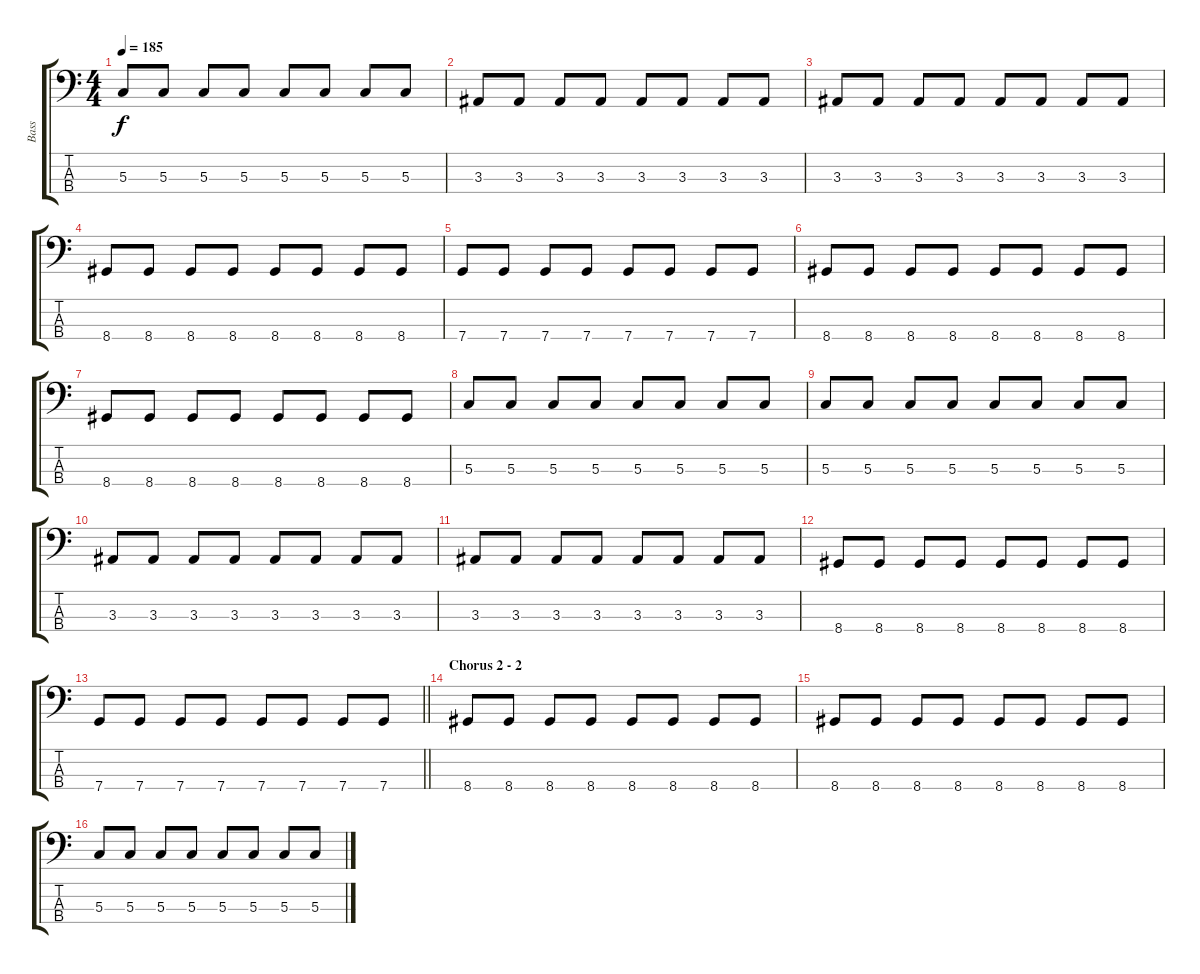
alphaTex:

\track ("Bass" "Bass") {instrument electricbasspick}
\staff {score tabs}
\tuning (F2 C2 G1 C1) {hide}
\ts (4 4)
\tempo 185
\clef f4
\ks c
5.3.8{dy f} 5.3.8 5.3.8 5.3.8 5.3.8 5.3.8 5.3.8 5.3.8 |
3.3.8 3.3.8 3.3.8 3.3.8 3.3.8 3.3.8 3.3.8 3.3.8 |
3.3.8 3.3.8 3.3.8 3.3.8 3.3.8 3.3.8 3.3.8 3.3.8 |
8.4.8 8.4.8 8.4.8 8.4.8 8.4.8 8.4.8 8.4.8 8.4.8 |
7.4.8 7.4.8 7.4.8 7.4.8 7.4.8 7.4.8 7.4.8 7.4.8 |
8.4.8 8.4.8 8.4.8 8.4.8 8.4.8 8.4.8 8.4.8 8.4.8 |
8.4.8 8.4.8 8.4.8 8.4.8 8.4.8 8.4.8 8.4.8 8.4.8 |
5.3.8 5.3.8 5.3.8 5.3.8 5.3.8 5.3.8 5.3.8 5.3.8 |
5.3.8 5.3.8 5.3.8 5.3.8 5.3.8 5.3.8 5.3.8 5.3.8 |
3.3.8 3.3.8 3.3.8 3.3.8 3.3.8 3.3.8 3.3.8 3.3.8 |
3.3.8 3.3.8 3.3.8 3.3.8 3.3.8 3.3.8 3.3.8 3.3.8 |
8.4.8 8.4.8 8.4.8 8.4.8 8.4.8 8.4.8 8.4.8 8.4.8 |
\barLineRight lightlight
7.4.8 7.4.8 7.4.8 7.4.8 7.4.8 7.4.8 7.4.8 7.4.8 |
\section ("" "Chorus 2 - 2")
8.4.8 8.4.8 8.4.8 8.4.8 8.4.8 8.4.8 8.4.8 8.4.8 |
8.4.8 8.4.8 8.4.8 8.4.8 8.4.8 8.4.8 8.4.8 8.4.8 |
5.3.8 5.3.8 5.3.8 5.3.8 5.3.8 5.3.8 5.3.8 5.3.8
